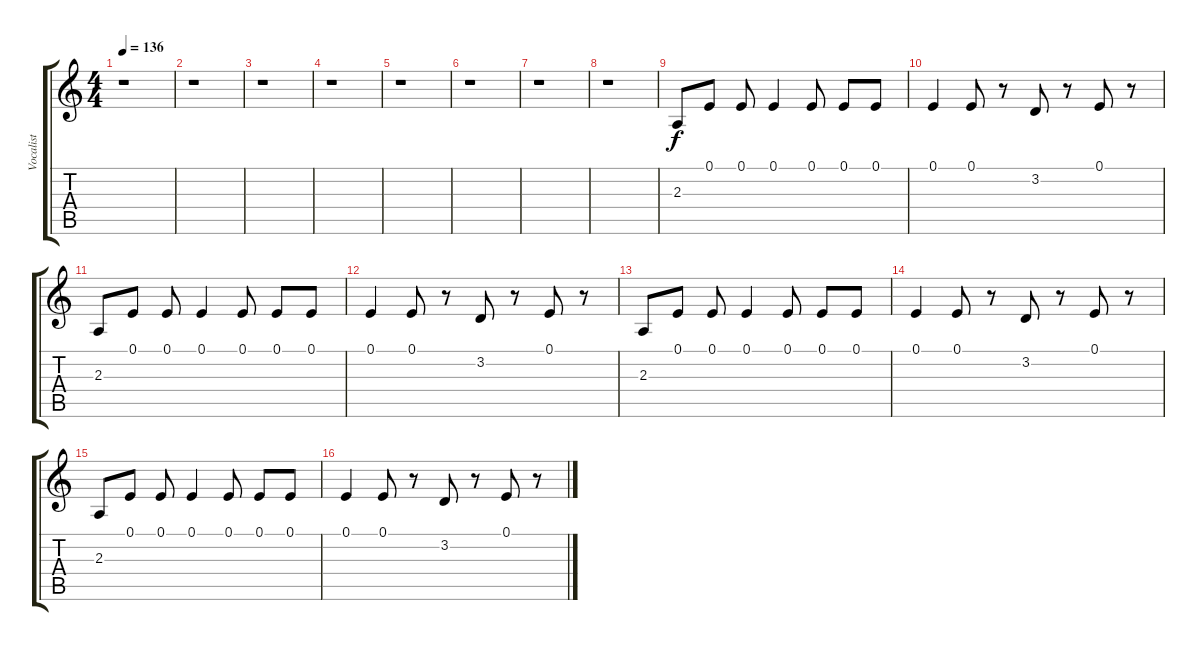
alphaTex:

\track ("Vocalist" "Vocalist") {instrument lead6voice}
\staff {score tabs}
\tuning (E4 B3 G3 D3 A2 E2) {hide}
\ts (4 4)
\tempo 136
\clef g2
\ks c
r.1{dy f} |
r.1 |
r.1 |
r.1 |
r.1 |
r.1 |
r.1 |
r.1 |
2.3.8 0.1.8 0.1.8 0.1.4 0.1.8 0.1.8 0.1.8 |
0.1.4 0.1.8 r.8 3.2.8 r.8 0.1.8 r.8 |
2.3.8 0.1.8 0.1.8 0.1.4 0.1.8 0.1.8 0.1.8 |
0.1.4 0.1.8 r.8 3.2.8 r.8 0.1.8 r.8 |
2.3.8 0.1.8 0.1.8 0.1.4 0.1.8 0.1.8 0.1.8 |
0.1.4 0.1.8 r.8 3.2.8 r.8 0.1.8 r.8 |
2.3.8 0.1.8 0.1.8 0.1.4 0.1.8 0.1.8 0.1.8 |
0.1.4 0.1.8 r.8 3.2.8 r.8 0.1.8 r.8
